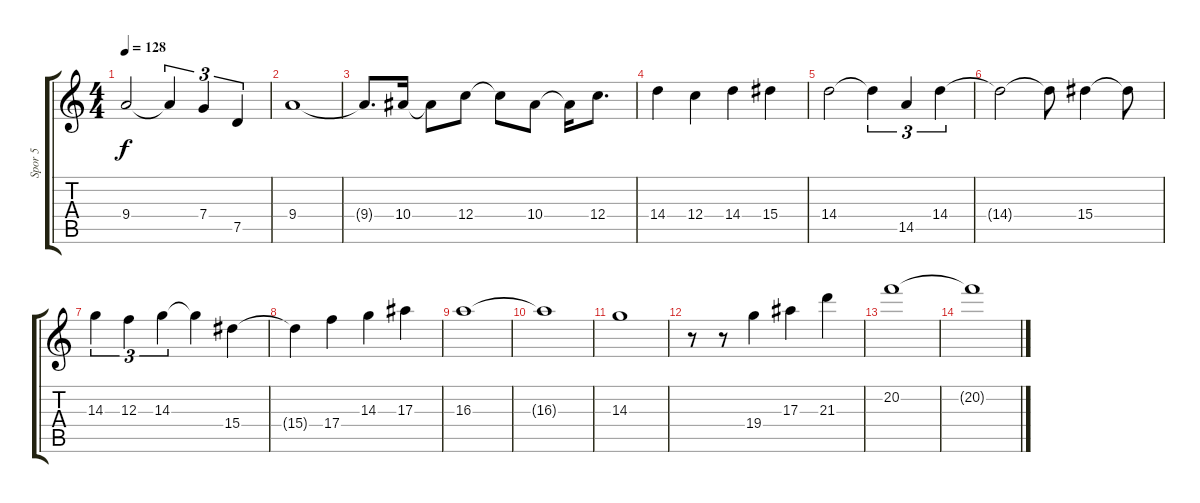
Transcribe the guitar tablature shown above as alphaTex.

\track ("Spor 5" "Spor 5") {instrument distortionguitar}
\staff {score tabs}
\tuning (D4 A3 F3 C3 G2 C2) {hide}
\ts (4 4)
\tempo 128
\clef g2
\ks c
9.4.2{dy f} 9.4{t}.4{tu (3 2)} 7.4.4{tu (3 2)} 7.5.4{tu (3 2)} |
9.4.1 |
9.4{t}.8{d} 10.4.16 10.4{t}.8 12.4.8 12.4{t}.8 10.4.8 10.4{t}.16 12.4.8{d} |
14.4.4 12.4.4 14.4.4 15.4.4 |
14.4.2 14.4{t}.4{tu (3 2)} 14.5.4{tu (3 2)} 14.4.4{tu (3 2)} |
14.4{t}.2 14.4{t}.8 15.4.4 15.4{t}.8 |
14.3.4{tu (3 2)} 12.3.4{tu (3 2)} 14.3.4{tu (3 2)} 14.3{t}.4 15.4.4 |
15.4{t}.4 17.4.4 14.3.4 17.3.4 |
16.3.1 |
16.3{t}.1 |
14.3.1 |
r.8 r.8 19.4.4 17.3.4 21.3.4 |
20.2.1 |
20.2{t}.1
